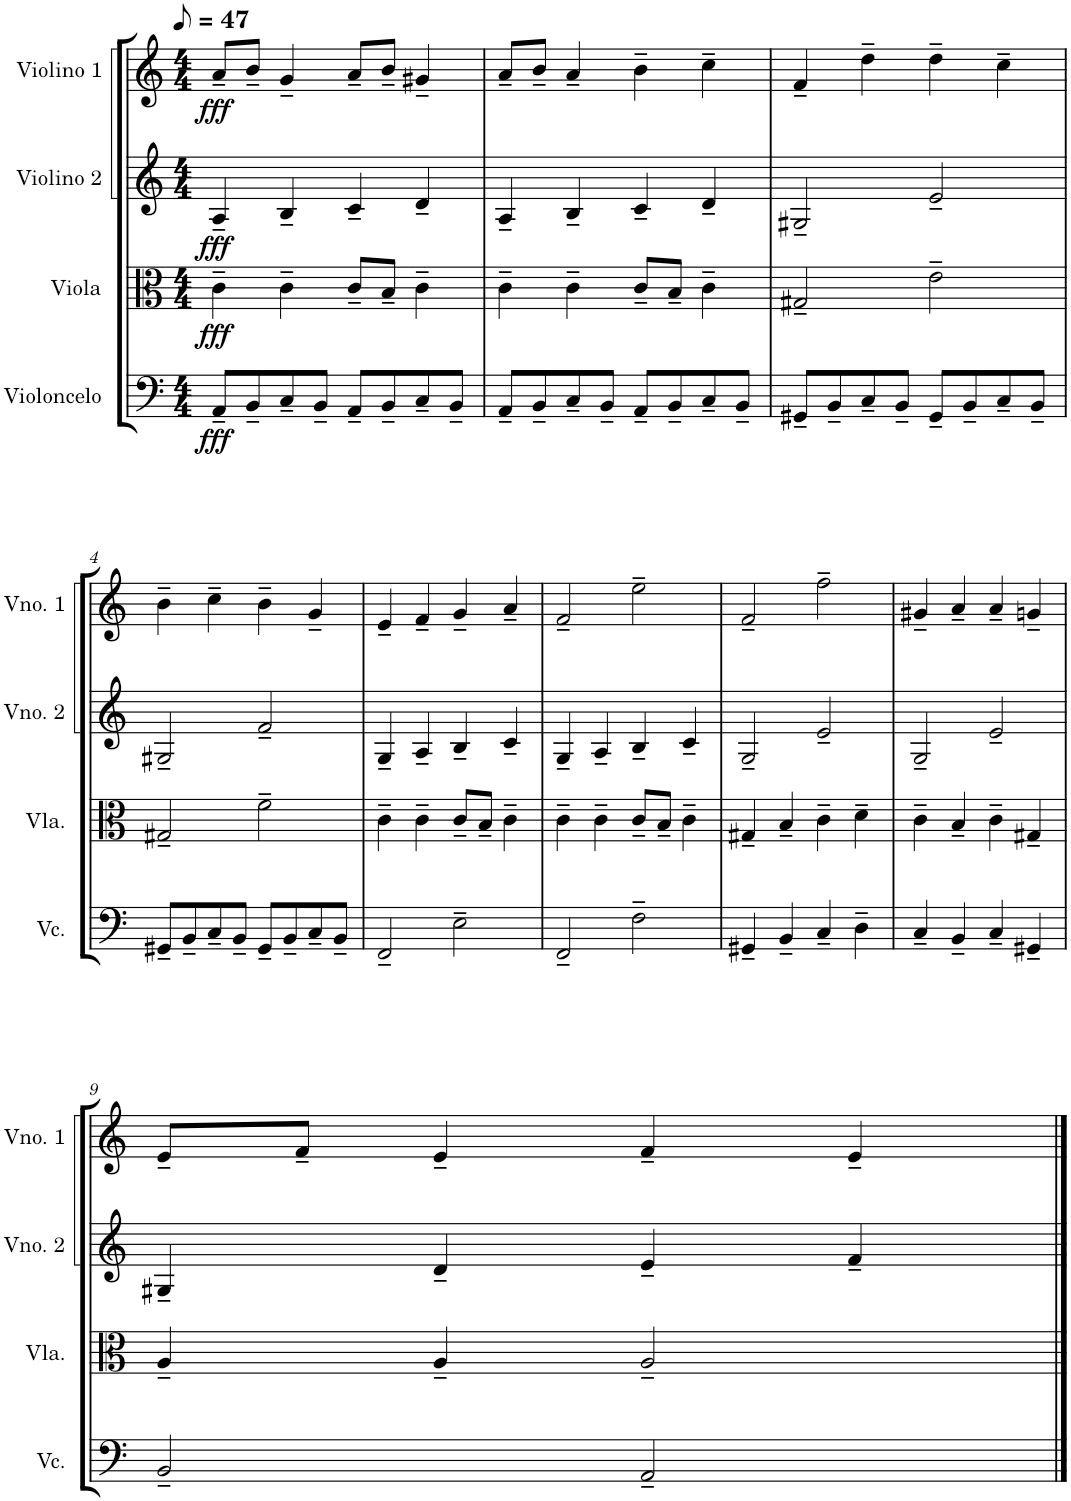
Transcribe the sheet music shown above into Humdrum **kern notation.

**kern	**dynam	**kern	**dynam	**kern	**dynam	**kern	**dynam
*part4	*part4	*part3	*part3	*part2	*part2	*part1	*part1
*staff4	*staff4	*staff3	*staff3	*staff2	*staff2	*staff1	*staff1
*I"Violoncelo	*	*I"Viola	*	*I"Violino 2	*	*I"Violino 1	*
*I'Vc.	*	*I'Vla.	*	*I'Vno. 2	*	*I'Vno. 1	*
*clefF4	*	*clefC3	*	*clefG2	*	*clefG2	*
*k[]	*	*k[]	*	*k[]	*	*k[]	*
*M4/4	*	*M4/4	*	*M4/4	*	*M4/4	*
*MM24	*	*MM24	*	*MM24	*	*MM24	*
=1	=1	=1	=1	=1	=1	=1	=1
!	!LO:DY:b	!	!LO:DY:b	!	!LO:DY:b	!	!LO:DY:b
8AA~/L	fff	4c~\	fff	4A~/	fff	8a~/L	fff
8BB~/	.	.	.	.	.	8b~/J	.
8C~/	.	4c~\	.	4B~/	.	4g~/	.
8BB~/J	.	.	.	.	.	.	.
8AA~/L	.	8c~/L	.	4c~/	.	8a~/L	.
8BB~/	.	8B~/J	.	.	.	8b~/J	.
8C~/	.	4c~\	.	4d~/	.	4g#X~/	.
8BB~/J	.	.	.	.	.	.	.
=2	=2	=2	=2	=2	=2	=2	=2
8AA~/L	.	4c~\	.	4A~/	.	8a~/L	.
8BB~/	.	.	.	.	.	8b~/J	.
8C~/	.	4c~\	.	4B~/	.	4a~/	.
8BB~/J	.	.	.	.	.	.	.
8AA~/L	.	8c~/L	.	4c~/	.	4b~\	.
8BB~/	.	8B~/J	.	.	.	.	.
8C~/	.	4c~\	.	4d~/	.	4cc~\	.
8BB~/J	.	.	.	.	.	.	.
=3	=3	=3	=3	=3	=3	=3	=3
8GG#X~/L	.	2G#X~/	.	2G#X~/	.	4f~/	.
8BB~/	.	.	.	.	.	.	.
8C~/	.	.	.	.	.	4dd~\	.
8BB~/J	.	.	.	.	.	.	.
8GG#~/L	.	2e~\	.	2e~/	.	4dd~\	.
8BB~/	.	.	.	.	.	.	.
8C~/	.	.	.	.	.	4cc~\	.
8BB~/J	.	.	.	.	.	.	.
!!LO:LB:g=z
=4	=4	=4	=4	=4	=4	=4	=4
8GG#X~/L	.	2G#X~/	.	2G#X~/	.	4b~\	.
8BB~/	.	.	.	.	.	.	.
8C~/	.	.	.	.	.	4cc~\	.
8BB~/J	.	.	.	.	.	.	.
8GG#~/L	.	2f~\	.	2f~/	.	4b~\	.
8BB~/	.	.	.	.	.	.	.
8C~/	.	.	.	.	.	4g~/	.
8BB~/J	.	.	.	.	.	.	.
=5	=5	=5	=5	=5	=5	=5	=5
2FF~/	.	4c~\	.	4G~/	.	4e~/	.
.	.	4c~\	.	4A~/	.	4f~/	.
2E~\	.	8c~/L	.	4B~/	.	4g~/	.
.	.	8B~/J	.	.	.	.	.
.	.	4c~\	.	4c~/	.	4a~/	.
=6	=6	=6	=6	=6	=6	=6	=6
2FF~/	.	4c~\	.	4G~/	.	2f~/	.
.	.	4c~\	.	4A~/	.	.	.
2F~\	.	8c~/L	.	4B~/	.	2ee~\	.
.	.	8B~/J	.	.	.	.	.
.	.	4c~\	.	4c~/	.	.	.
=7	=7	=7	=7	=7	=7	=7	=7
4GG#X~/	.	4G#X~/	.	2G~/	.	2f~/	.
4BB~/	.	4B~/	.	.	.	.	.
4C~/	.	4c~\	.	2e~/	.	2ff~\	.
4D~\	.	4d~\	.	.	.	.	.
=8	=8	=8	=8	=8	=8	=8	=8
4C~/	.	4c~\	.	2G~/	.	4g#X~/	.
4BB~/	.	4B~/	.	.	.	4a~/	.
4C~/	.	4c~\	.	2e~/	.	4a~/	.
4GG#X~/	.	4G#X~/	.	.	.	4gn~/	.
!!LO:LB:g=z
=9	=9	=9	=9	=9	=9	=9	=9
2BB~/	.	4A~/	.	4G#X~/	.	8e~/L	.
.	.	.	.	.	.	8f~/J	.
.	.	4A~/	.	4d~/	.	4e~/	.
2AA~/	.	2A~/	.	4e~/	.	4f~/	.
.	.	.	.	4f~/	.	4e~/	.
==	==	==	==	==	==	==	==
*-	*-	*-	*-	*-	*-	*-	*-
